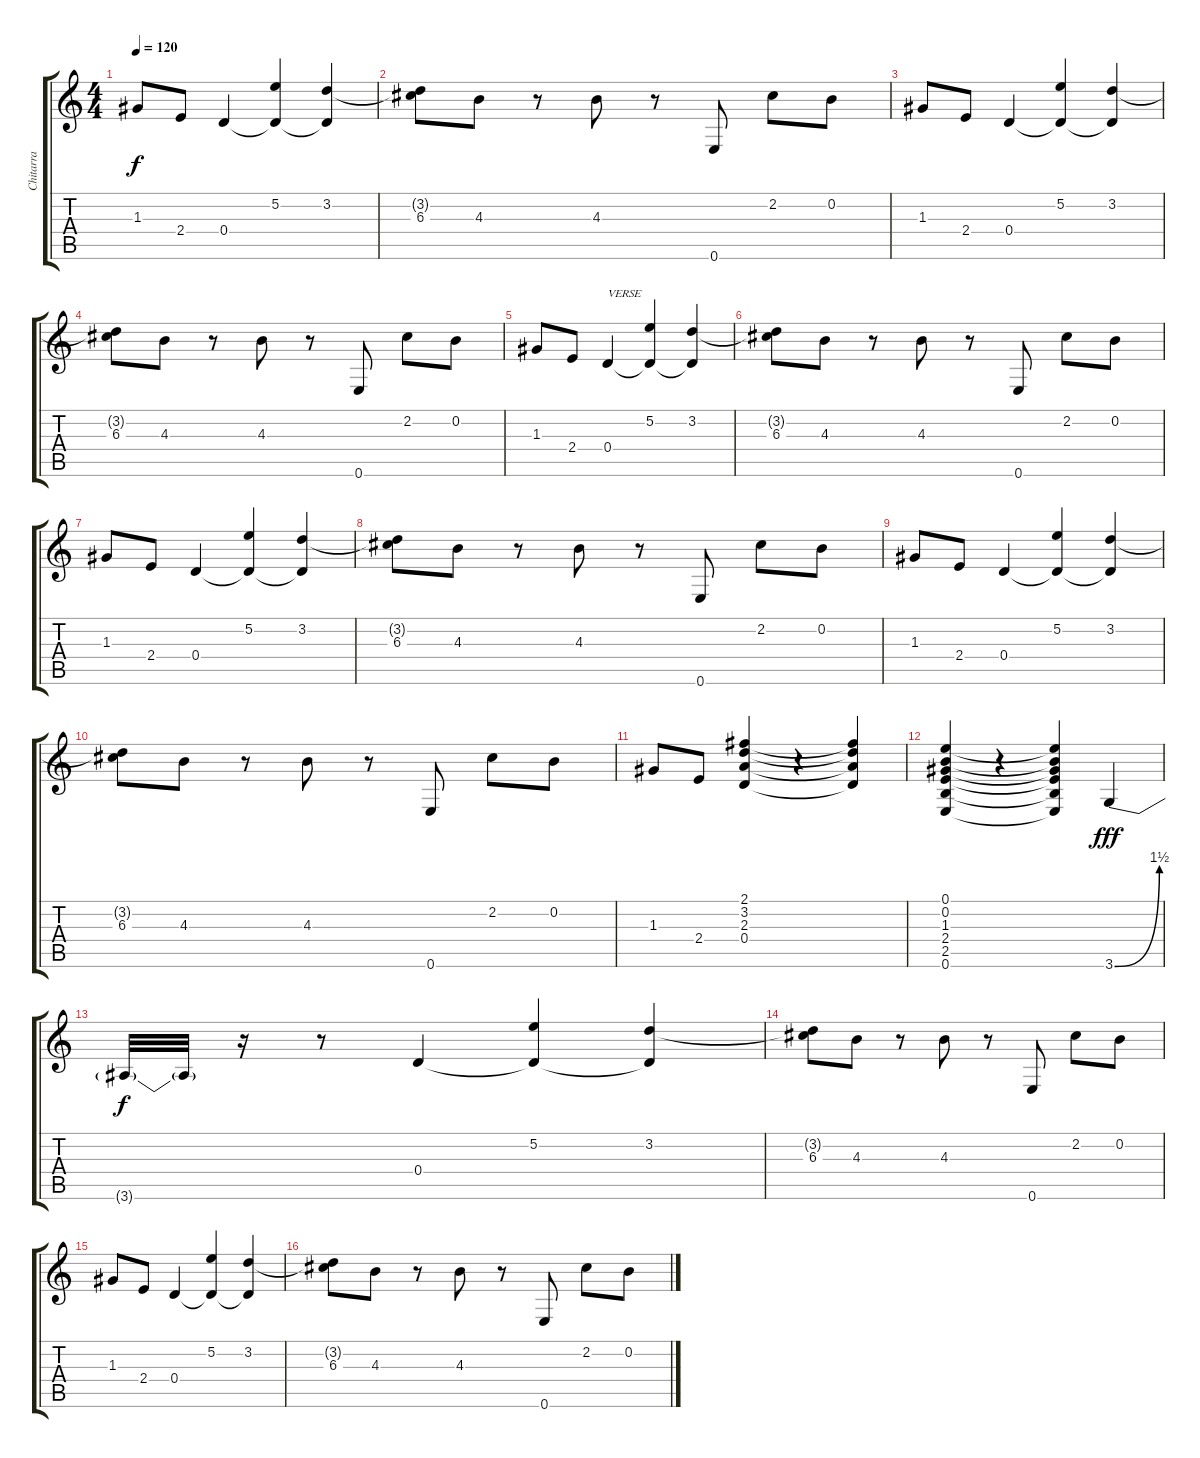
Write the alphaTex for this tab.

\track ("Chitarra" "Chitarra") {instrument distortionguitar}
\staff {score tabs}
\tuning (E4 B3 G3 D3 A2 E2) {hide}
\ts (4 4)
\tempo 120
\clef g2
\ks c
1.3.8{dy f} 2.4.8 0.4.4 (5.2 0.4{t}).4 (3.2 0.4{t}).4 |
(3.2{t} 6.3).8 4.3.8 r.8 4.3.8 r.8 0.6.8 2.2.8 0.2.8 |
1.3.8 2.4.8 0.4.4 (5.2 0.4{t}).4 (3.2 0.4{t}).4 |
(3.2{t} 6.3).8 4.3.8 r.8 4.3.8 r.8 0.6.8 2.2.8 0.2.8 |
1.3.8 2.4.8 0.4.4{txt "VERSE"} (5.2 0.4{t}).4 (3.2 0.4{t}).4 |
(3.2{t} 6.3).8 4.3.8 r.8 4.3.8 r.8 0.6.8 2.2.8 0.2.8 |
1.3.8 2.4.8 0.4.4 (5.2 0.4{t}).4 (3.2 0.4{t}).4 |
(3.2{t} 6.3).8 4.3.8 r.8 4.3.8 r.8 0.6.8 2.2.8 0.2.8 |
1.3.8 2.4.8 0.4.4 (5.2 0.4{t}).4 (3.2 0.4{t}).4 |
(3.2{t} 6.3).8 4.3.8 r.8 4.3.8 r.8 0.6.8 2.2.8 0.2.8 |
1.3.8 2.4.8 (2.1 3.2 2.3 0.4).4{volume 11 instrument overdrivenguitar} r.4 (2.1{t} 3.2{t} 2.3{t} 0.4{t}).4 |
(0.1 0.2 1.3 2.4 2.5 0.6).4 r.4 (0.1{t} 0.2{t} 1.3{t} 2.4{t} 2.5{t} 0.6{t}).4 3.6{be (bend 0 0 60 6)}.4{dy fff} |
3.6{t}.32{dy f} 3.6{t}.32 r.16 r.8 0.4.4{volume 15 instrument distortionguitar} (5.2 0.4{t}).4 (3.2 0.4{t}).4 |
(3.2{t} 6.3).8 4.3.8 r.8 4.3.8 r.8 0.6.8 2.2.8 0.2.8 |
1.3.8 2.4.8 0.4.4 (5.2 0.4{t}).4 (3.2 0.4{t}).4 |
(3.2{t} 6.3).8 4.3.8 r.8 4.3.8 r.8 0.6.8 2.2.8 0.2.8
